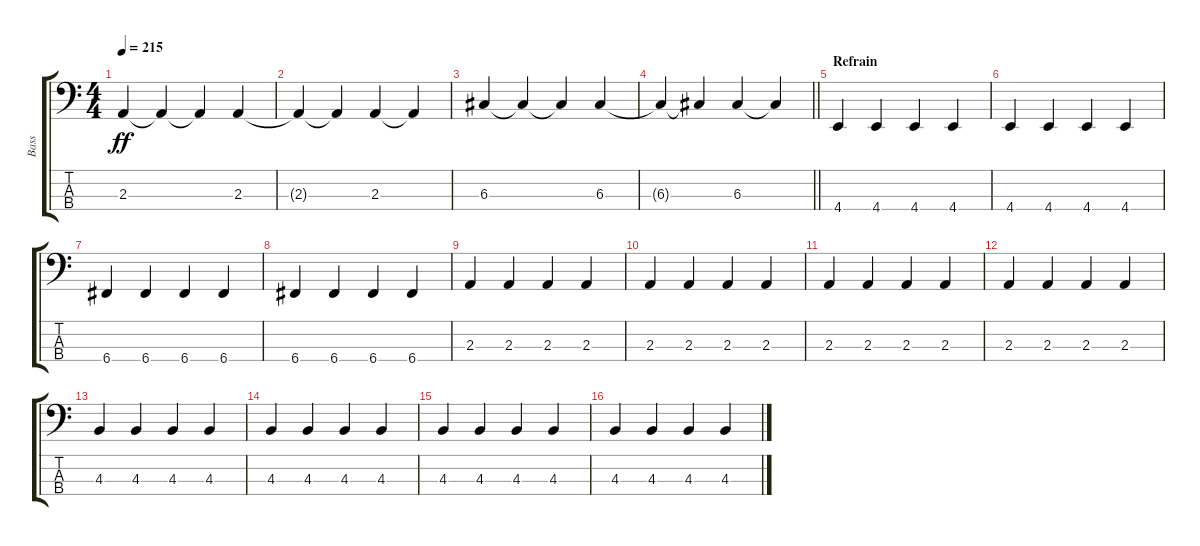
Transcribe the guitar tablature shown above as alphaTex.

\track ("Bass" "Bass") {instrument electricbassfinger}
\staff {score tabs}
\tuning (F2 C2 G1 C1) {hide}
\ts (4 4)
\tempo 215
\clef f4
\ks c
2.3.4{dy ff} 2.3{t}.4 2.3{t}.4 2.3.4 |
2.3{t}.4 2.3{t}.4 2.3.4 2.3{t}.4 |
6.3.4 6.3{t}.4 6.3{t}.4 6.3.4 |
\barLineRight lightlight
6.3{t}.4 6.3{t}.4 6.3.4 6.3{t}.4 |
\section ("" "Refrain")
4.4.4 4.4.4 4.4.4 4.4.4 |
4.4.4 4.4.4 4.4.4 4.4.4 |
6.4.4 6.4.4 6.4.4 6.4.4 |
6.4.4 6.4.4 6.4.4 6.4.4 |
2.3.4 2.3.4 2.3.4 2.3.4 |
2.3.4 2.3.4 2.3.4 2.3.4 |
2.3.4 2.3.4 2.3.4 2.3.4 |
2.3.4 2.3.4 2.3.4 2.3.4 |
4.3.4 4.3.4 4.3.4 4.3.4 |
4.3.4 4.3.4 4.3.4 4.3.4 |
4.3.4 4.3.4 4.3.4 4.3.4 |
4.3.4 4.3.4 4.3.4 4.3.4
